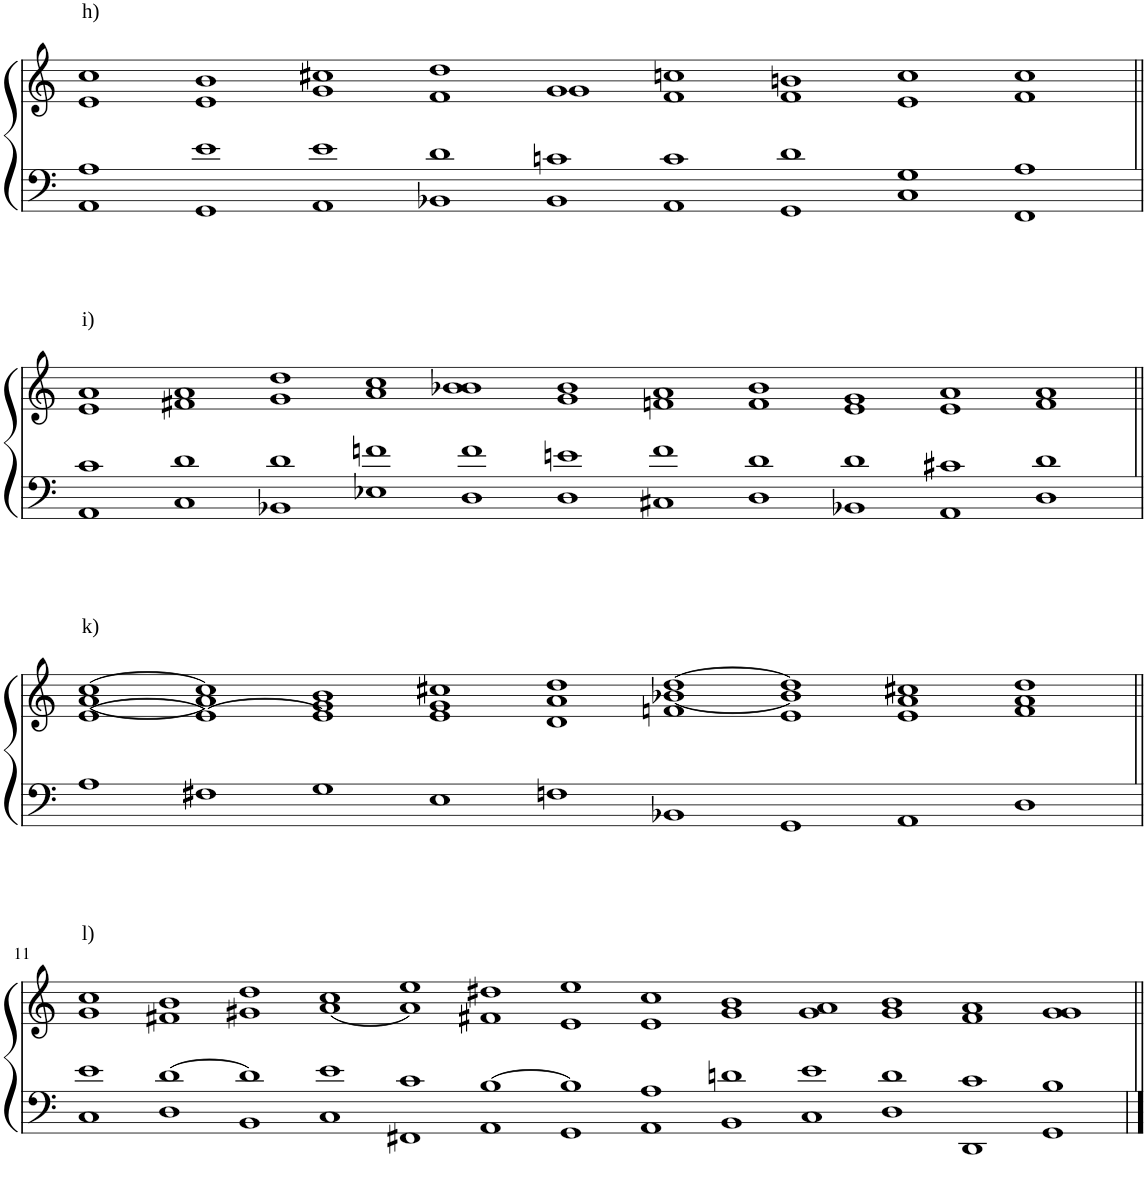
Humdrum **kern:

**kern	**kern
*part1	*part1
*staff2	*staff1
*I"Piano	*
*I'Pno	*
!!LO:PB:g=z
*clefF4	*clefG2
*k[]	*k[]
*M9/1	*M9/1
=8	=8
*^	*^
*	*^	*	*
!	!	!	!LO:TX:a:t=h)	!
000ryy	1A	1AA	1cc	1e
.	1e	1GG	1b	1e
.	1e	1AA	1cc#X	1g
.	1d	1BB-X	1dd	1f
.	1cn	1BB-	1g	1g
.	1c	1AA	1ccn	1f
.	1d	1GG	1bn	1f
.	1G	1C	1cc	1e
1ryy	1A	1FF	1cc	1f
!!LO:LB:g=z	!!
=9||	=9||	=9||	=9||	=9||
*M11/1	*	*	*M11/1	*
!	!	!	!LO:TX:a:t=i)	!
000ryy	1c	1AA	1a	1e
.	1d	1C	1a	1f#X
.	1d	1BB-X	1dd	1g
.	1fn	1E-X	1cc	1a
.	1f	1D	1b-X	1b-
.	1en	1D	1b-	1g
.	1f	1C#X	1a	1fn
.	1d	1D	1b-	1f
0.ryy	1d	1BB-X	1g	1e
.	1c#X	1AA	1a	1e
.	1d	1D	1a	1f
*v	*v	*v	*	*
*	*v	*v
!!LO:LB:g=z
=10||	=10||
*M9/1	*M9/1
*^	*^
*	*^	*	*^
!	!	!	!LO:TX:a:t=k)	!	!
*	*v	*v	*	*	*
000ryy	1A	[1cc	[1a	[1e
.	1F#X	1cc]	1a]	1e_
.	1G	1b	1g	1e]
.	1E	1cc#X	1g	1e
.	1Fn	1dd	1a	1d
.	1BB-X	[1dd	[1b-X	1fn
.	1GG	1dd]	1b-]	1e
.	1AA	1cc#X	1a	1e
1ryy	1D	1dd	1a	1f
*v	*v	*	*	*
*	*v	*v	*v
!!LO:LB:g=z
=11||	=11||
*M13/1	*M13/1
*^	*^
*	*^	*	*^
!	!	!	!LO:TX:a:t=l)	!	!
*	*	*	*	*v	*v
000ryy	1e	1C	1cc	1g
.	[1d	1D	1b	1f#X
.	1d]	1BB	1dd	1g#X
.	1e	1C	1cc	[1a
.	1c	1FF#X	1ee	1a]
.	[1B	1AA	1dd#X	1f#X
.	1B]	1GG	1ee	1e
.	1A	1AA	1cc	1e
00ryy	1dn	1BB	1b	1gn
.	1e	1C	1a	1g
.	1d	1D	1b	1g
.	1c	1DD	1a	1f#
1ryy	1B	1GG	1g	1g
*v	*v	*v	*	*
*	*v	*v
=||	=||
*-	*-
